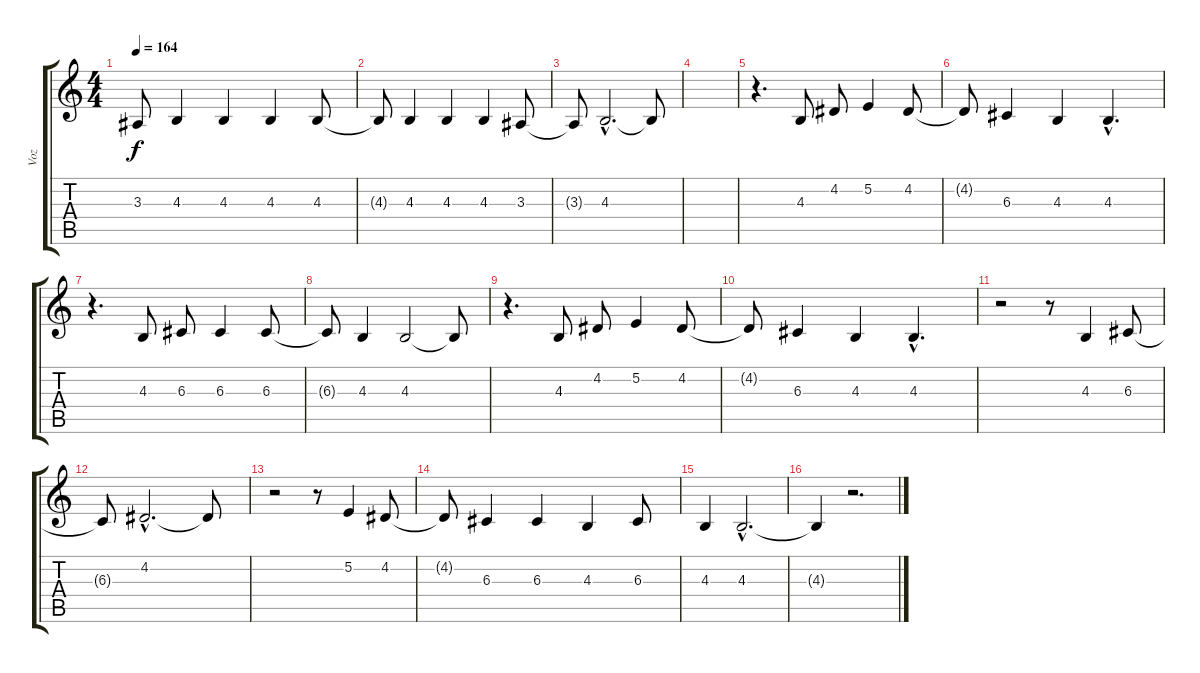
\track ("Voz" "Voz") {instrument altosax}
\staff {score tabs}
\tuning (E4 B3 G3 D3 A2 E2) {hide}
\ts (4 4)
\tempo 164
\clef g2
\ks c
3.3.8{dy f} 4.3.4 4.3.4 4.3.4 4.3.8 |
4.3{t}.8 4.3.4 4.3.4 4.3.4 3.3.8 |
3.3{t}.8 4.3{hac}.2{d} 4.3{t}.8 |
|
r.4{d volume 13} 4.3.8 4.2.8 5.2.4 4.2.8 |
4.2{t}.8 6.3.4 4.3.4 4.3{hac}.4{d} |
r.4{d} 4.3.8 6.3.8 6.3.4 6.3.8 |
6.3{t}.8 4.3.4 4.3.2 4.3{t}.8 |
r.4{d} 4.3.8 4.2.8 5.2.4 4.2.8 |
4.2{t}.8 6.3.4 4.3.4 4.3{hac}.4{d} |
r.2 r.8 4.3.4 6.3.8 |
6.3{t}.8 4.2{hac}.2{d} 4.2{t}.8 |
r.2 r.8 5.2.4 4.2.8 |
4.2{t}.8 6.3.4 6.3.4 4.3.4 6.3.8 |
4.3.4 4.3{hac}.2{d volume 10} |
4.3{t}.4 r.2{d}
